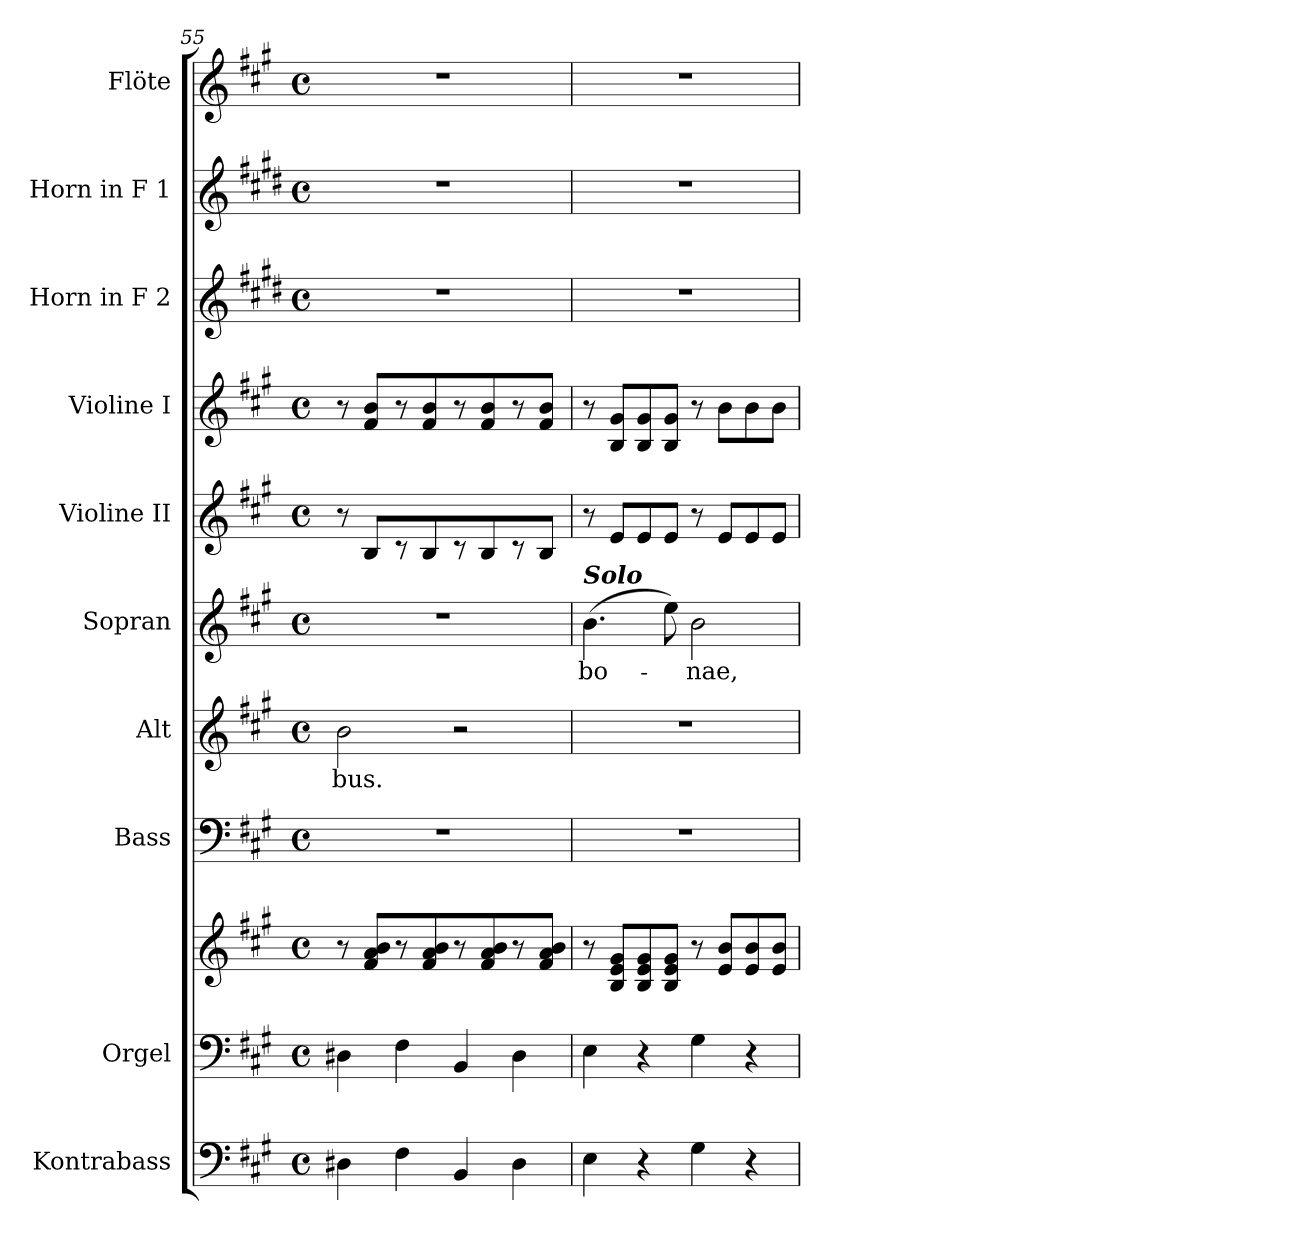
**kern	**kern	**kern	**kern	**kern	**text	**kern	**text	**kern	**kern	**kern	**kern	**kern
*part10	*part9	*part9	*part8	*part7	*part7	*part6	*part6	*part5	*part4	*part3	*part2	*part1
*staff11	*staff10	*staff9	*staff8	*staff7	*staff7	*staff6	*staff6	*staff5	*staff4	*staff3	*staff2	*staff1
*I"Kontrabass	*I"Orgel	*	*I"Bass	*I"Alt	*	*I"Sopran	*	*I"Violine II	*I"Violine I	*I"Horn in F 2	*I"Horn in F 1	*I"Flöte
*I'Kb.	*I'Org.	*	*I'B.	*I'A.	*	*I'S.	*	*I'Vl. II	*I'Vl. I	*	*	*I'Fl.
!!LO:PB:g=z
*clefF4	*clefF4	*clefG2	*clefF4	*clefG2	*	*clefG2	*	*clefG2	*clefG2	*clefG2	*clefG2	*clefG2
*ITrd7c12	*	*	*	*	*	*	*	*	*	*ITrd4c7	*ITrd4c7	*
*k[f#c#g#]	*k[f#c#g#]	*k[f#c#g#]	*k[f#c#g#]	*k[f#c#g#]	*	*k[f#c#g#]	*	*k[f#c#g#]	*k[f#c#g#]	*k[f#c#g#]	*k[f#c#g#]	*k[f#c#g#]
*A:	*A:	*A:	*A:	*A:	*	*A:	*	*A:	*A:	*A:	*A:	*A:
*M4/4	*M4/4	*M4/4	*M4/4	*M4/4	*	*M4/4	*	*M4/4	*M4/4	*M4/4	*M4/4	*M4/4
*met(c)	*met(c)	*met(c)	*met(c)	*met(c)	*	*met(c)	*	*met(c)	*met(c)	*met(c)	*met(c)	*met(c)
=55	=55	=55	=55	=55	=55	=55	=55	=55	=55	=55	=55	=55
!	!	!	!	!	!LO:LY:b	!	!	!	!	!	!	!
4DD#X\	4D#X\	8r	1r	2b\	-bus.	1r	.	8r	8r	1r	1r	1r
.	.	8f#/ 8a/ 8b/L	.	.	.	.	.	8B/L	8f#/ 8b/L	.	.	.
4FF#\	4F#\	8r	.	.	.	.	.	8r	8r	.	.	.
.	.	8f#/ 8a/ 8b/	.	.	.	.	.	8B/	8f#/ 8b/	.	.	.
4BBB/	4BB/	8r	.	2r	.	.	.	8r	8r	.	.	.
.	.	8f#/ 8a/ 8b/	.	.	.	.	.	8B/	8f#/ 8b/	.	.	.
4DD#\	4D#\	8r	.	.	.	.	.	8r	8r	.	.	.
.	.	8f#/ 8a/ 8b/J	.	.	.	.	.	8B/J	8f#/ 8b/J	.	.	.
=56	=56	=56	=56	=56	=56	=56	=56	=56	=56	=56	=56	=56
!	!	!	!	!	!	!LO:TX:a:Bi:t=Solo	!	!	!	!	!	!
!	!	!	!	!	!	!	!LO:LY:b	!	!	!	!	!
4EE\	4E\	8r	1r	1r	.	(>4.b\	bo-	8r	8r	1r	1r	1r
.	.	8B/ 8e/ 8g#/L	.	.	.	.	.	8e/L	8B/ 8g#/L	.	.	.
4r	4r	8B/ 8e/ 8g#/	.	.	.	.	.	8e/	8B/ 8g#/	.	.	.
.	.	8B/ 8e/ 8g#/J	.	.	.	8ee\)	.	8e/J	8B/ 8g#/J	.	.	.
!	!	!	!	!	!	!	!LO:LY:b	!	!	!	!	!
4GG#\	4G#\	8r	.	.	.	2b\	-nae,	8r	8r	.	.	.
.	.	8e/ 8b/L	.	.	.	.	.	8e/L	8b\L	.	.	.
4r	4r	8e/ 8b/	.	.	.	.	.	8e/	8b\	.	.	.
.	.	8e/ 8b/J	.	.	.	.	.	8e/J	8b\J	.	.	.
=	=	=	=	=	=	=	=	=	=	=	=	=
*-	*-	*-	*-	*-	*-	*-	*-	*-	*-	*-	*-	*-
